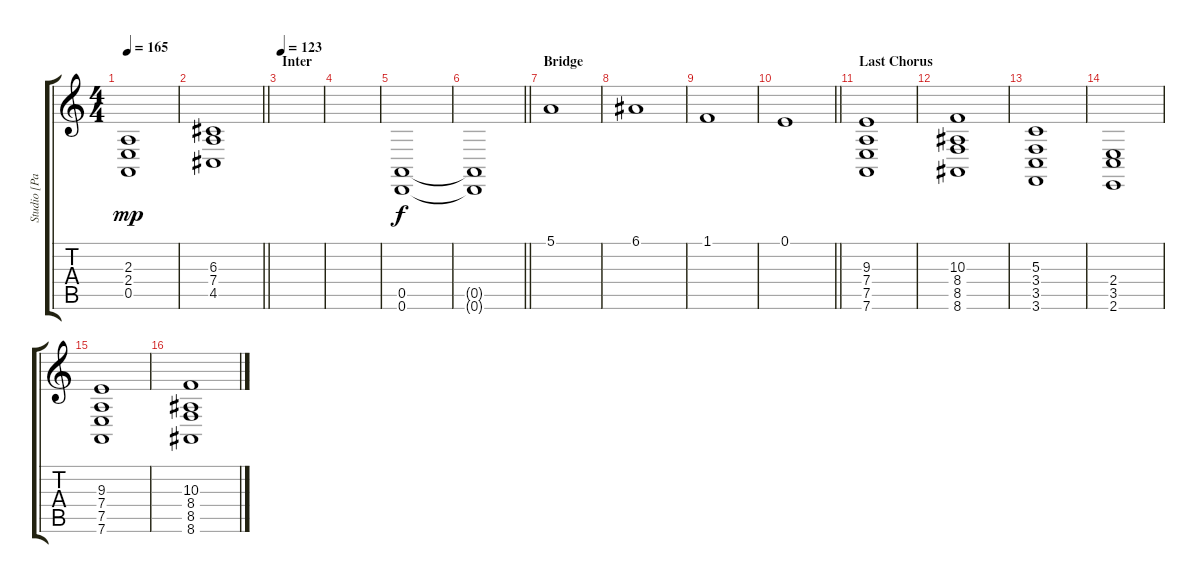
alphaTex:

\track ("Studio [Pad/FX]" "Studio [Pa") {instrument pad2warm}
\staff {score tabs}
\tuning (E4 B3 G3 D3 A2 D2) {hide}
\ts (4 4)
\tempo 165
\clef g2
\ks c
(2.3 2.4 0.5).1{dy mp} |
\barLineRight lightlight
(6.3 7.4 4.5).1 |
\section ("" "Inter")
\tempo 123
|
|
(0.5 0.6).1{dy f} |
\barLineRight lightlight
(0.5{t} 0.6{t}).1 |
\section ("" "Bridge")
5.1.1 |
6.1.1 |
1.1.1 |
\barLineRight lightlight
0.1.1 |
\section ("" "Last Chorus")
(9.3 7.4 7.5 7.6).1{volume 9 balance 3 instrument pad2warm} |
(10.3 8.4 8.5 8.6).1 |
(5.3 3.4 3.5 3.6).1 |
(2.4 3.5 2.6).1 |
(9.3 7.4 7.5 7.6).1 |
(10.3 8.4 8.5 8.6).1
